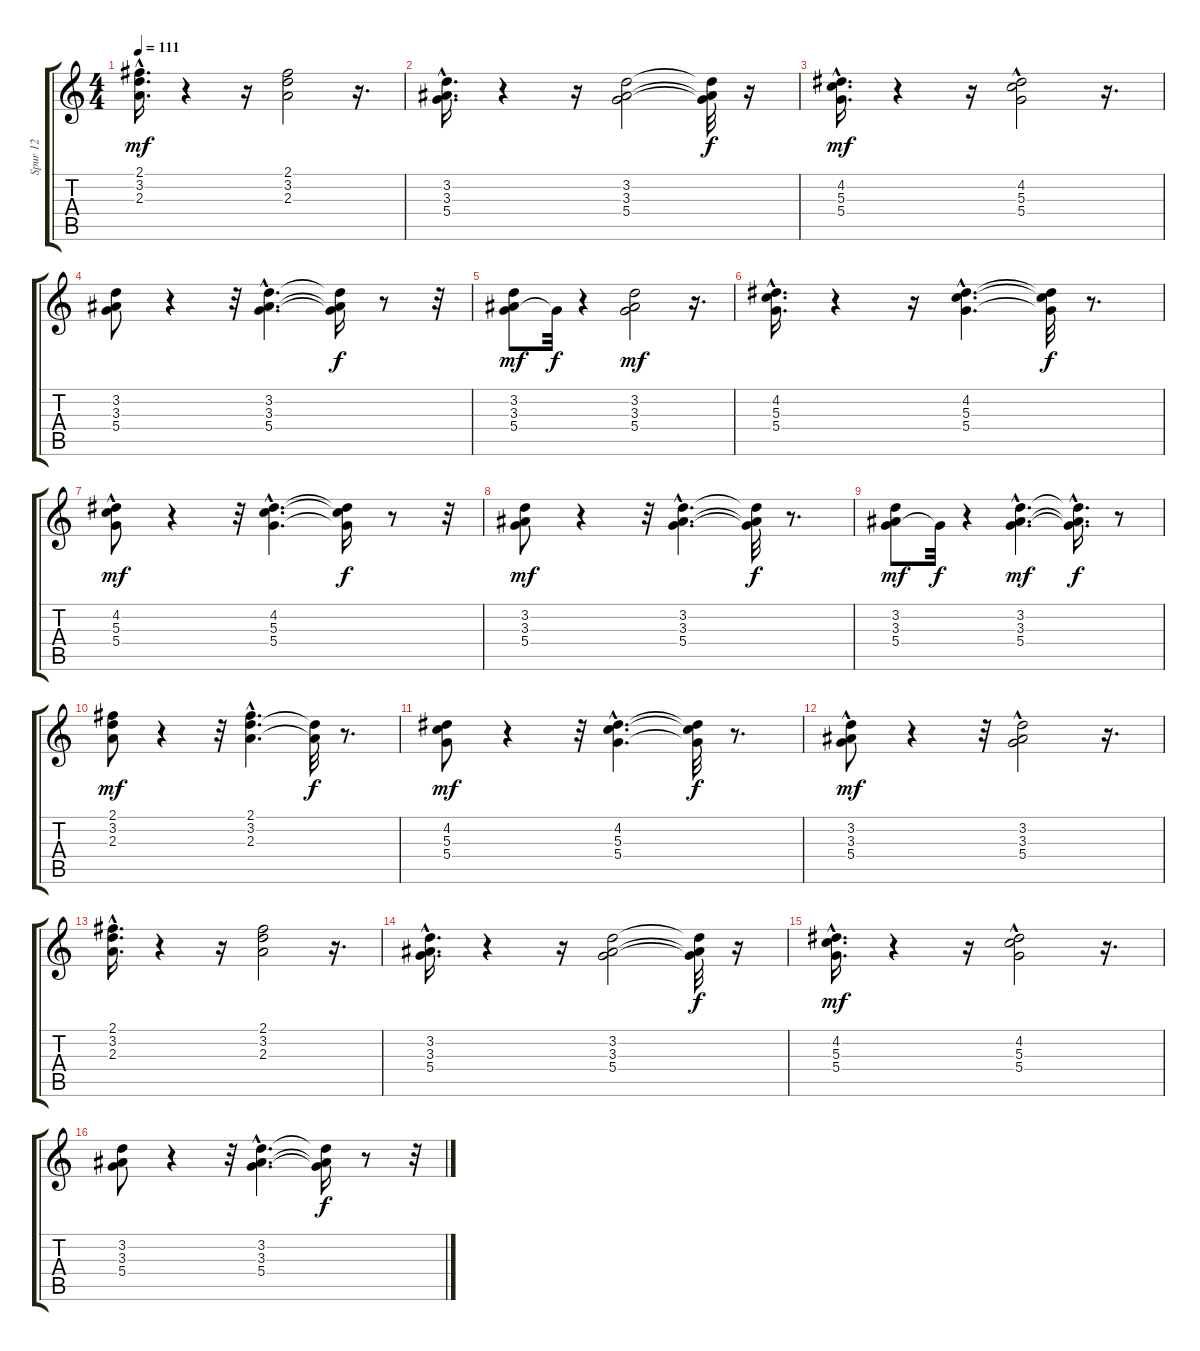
\track ("Spur 12" "Spur 12") {instrument acousticguitarsteel}
\staff {score tabs}
\tuning (E4 B3 G3 D3 A2 E2) {hide}
\ts (4 4)
\tempo 111
\clef g2
\ks c
(2.1{hac} 3.2{hac} 2.3{hac}).16{d dy mf} r.4 r.16 (2.1 3.2 2.3).2 r.16{d} |
(3.2{hac} 3.3{hac} 5.4{hac}).16{d} r.4 r.16 (3.2 3.3 5.4).2 (3.2{t} 3.3{t} 5.4{t}).32{dy f} r.16 |
(4.2{hac} 5.3{hac} 5.4{hac}).16{d dy mf} r.4 r.16 (4.2 5.3{hac} 5.4{hac}).2 r.16{d} |
(3.2 3.3 5.4).8 r.4 r.32 (3.2{hac} 3.3{hac} 5.4{hac}).4{d} (3.2{t} 3.3{t} 5.4{t}).16{dy f} r.8 r.32 |
(3.2 3.3 5.4).8{dy mf} 5.4{t}.32{dy f} r.4 (3.2 3.3 5.4).2{dy mf} r.16{d} |
(4.2{hac} 5.3{hac} 5.4{hac}).16{d} r.4 r.16 (4.2{hac} 5.3{hac} 5.4{hac}).4{d} (4.2{t} 5.3{t} 5.4{t}).32{dy f} r.8{d} |
(4.2{hac} 5.3 5.4).8{dy mf} r.4 r.32 (4.2{hac} 5.3{hac} 5.4{hac}).4{d} (4.2{t} 5.3{t} 5.4{t}).16{dy f} r.8 r.32 |
(3.2 3.3 5.4).8{dy mf} r.4 r.32 (3.2{hac} 3.3{hac} 5.4{hac}).4{d} (3.2{t} 3.3{t} 5.4{t}).32{dy f} r.8{d} |
(3.2 3.3 5.4).8{dy mf} 5.4{t}.32{dy f} r.4 (3.2{hac} 3.3{hac} 5.4{hac}).4{d dy mf} (3.2{hac t} 3.3{t} 5.4{t}).16{d dy f} r.8 |
(2.1 3.2 2.3).8{dy mf} r.4 r.32 (2.1{hac} 3.2{hac} 2.3{hac}).4{d} (3.2{t} 2.3{t}).32{dy f} r.8{d} |
(4.2 5.3 5.4).8{dy mf} r.4 r.32 (4.2{hac} 5.3{hac} 5.4{hac}).4{d} (4.2{t} 5.3{t} 5.4{t}).32{dy f} r.8{d} |
(3.2 3.3{hac} 5.4).8{dy mf} r.4 r.32 (3.2 3.3{hac} 5.4{hac}).2 r.16{d} |
(2.1{hac} 3.2{hac} 2.3{hac}).16{d} r.4 r.16 (2.1 3.2 2.3).2 r.16{d} |
(3.2{hac} 3.3{hac} 5.4{hac}).16{d} r.4 r.16 (3.2 3.3 5.4).2 (3.2{t} 3.3{t} 5.4{t}).32{dy f} r.16 |
(4.2{hac} 5.3{hac} 5.4{hac}).16{d dy mf} r.4 r.16 (4.2 5.3{hac} 5.4{hac}).2 r.16{d} |
(3.2 3.3 5.4).8 r.4 r.32 (3.2{hac} 3.3{hac} 5.4{hac}).4{d} (3.2{t} 3.3{t} 5.4{t}).16{dy f} r.8 r.32
